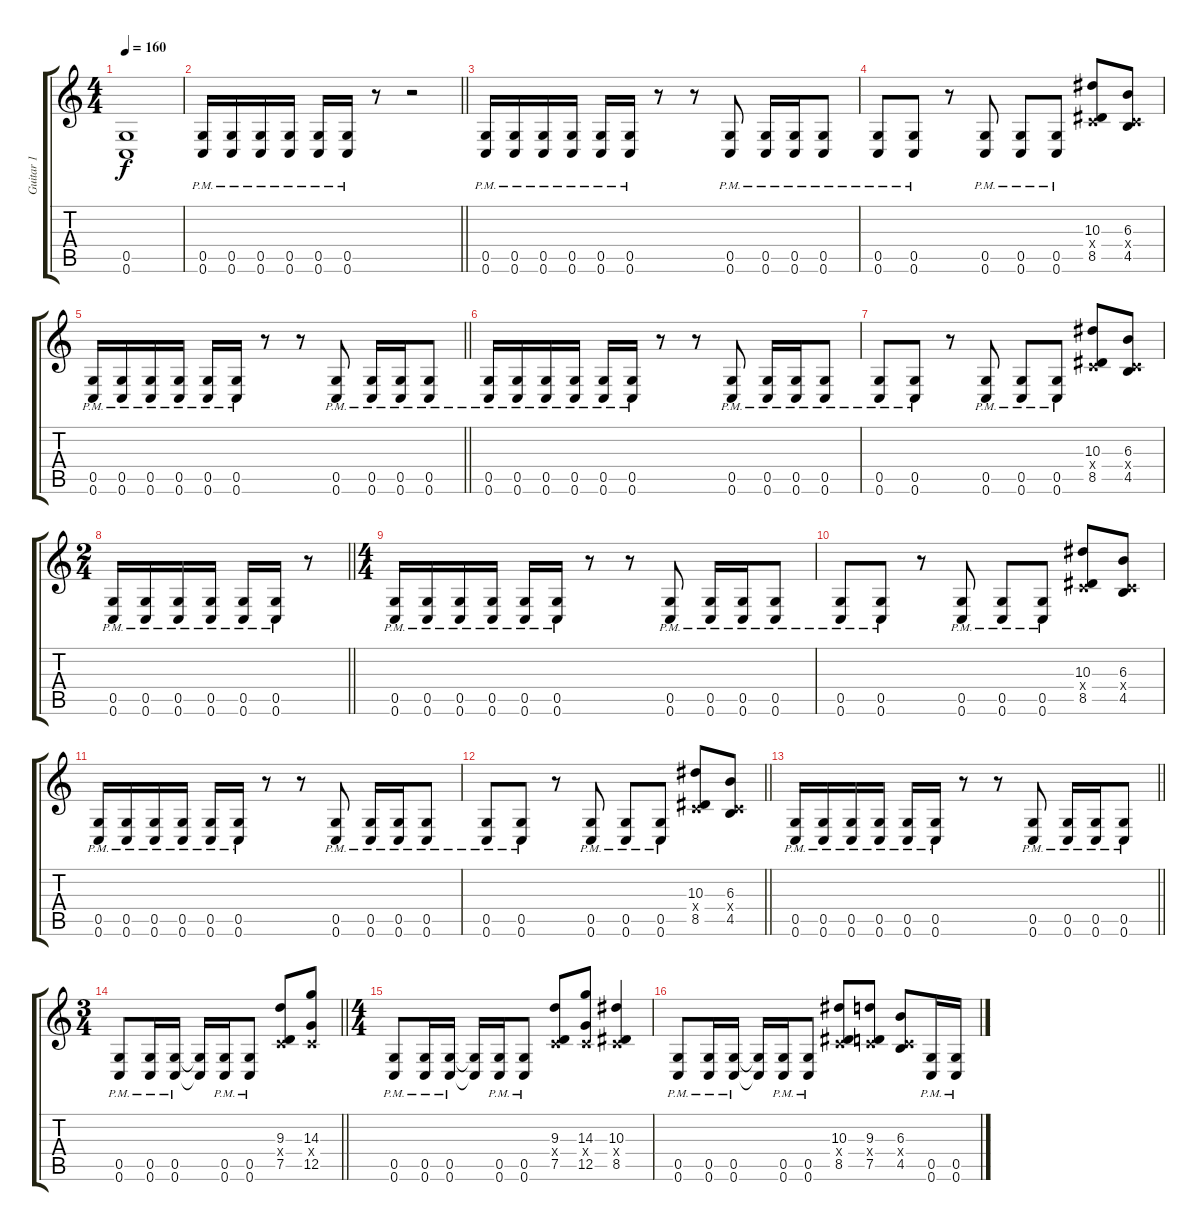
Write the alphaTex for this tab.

\track ("Guitar 1" "Guitar 1") {instrument distortionguitar}
\staff {score tabs}
\tuning (D4 A3 F3 C3 G2 C2) {hide}
\ts (4 4)
\tempo 160
\clef g2
\ks c
(0.5 0.6).1{dy f} |
\barLineRight lightlight
(0.5{pm} 0.6{pm}).16 (0.5{pm} 0.6{pm}).16 (0.5{pm} 0.6{pm}).16 (0.5{pm} 0.6{pm}).16 (0.5{pm} 0.6{pm}).16 (0.5{pm} 0.6{pm}).16 r.8 r.2 |
(0.5{pm} 0.6{pm}).16 (0.5{pm} 0.6{pm}).16 (0.5{pm} 0.6{pm}).16 (0.5{pm} 0.6{pm}).16 (0.5{pm} 0.6{pm}).16 (0.5{pm} 0.6{pm}).16 r.8 r.8 (0.5{pm} 0.6{pm}).8 (0.5{pm} 0.6{pm}).16 (0.5{pm} 0.6{pm}).16 (0.5{pm} 0.6{pm}).8 |
(0.5{pm} 0.6{pm}).8 (0.5{pm} 0.6{pm}).8 r.8 (0.5{pm} 0.6{pm}).8 (0.5{pm} 0.6{pm}).8 (0.5{pm} 0.6{pm}).8 (10.3 0.4{x} 8.5).8 (6.3 0.4{x} 4.5).8 |
\barLineRight lightlight
(0.5{pm} 0.6{pm}).16 (0.5{pm} 0.6{pm}).16 (0.5{pm} 0.6{pm}).16 (0.5{pm} 0.6{pm}).16 (0.5{pm} 0.6{pm}).16 (0.5{pm} 0.6{pm}).16 r.8 r.8 (0.5{pm} 0.6{pm}).8 (0.5{pm} 0.6{pm}).16 (0.5{pm} 0.6{pm}).16 (0.5{pm} 0.6{pm}).8 |
(0.5{pm} 0.6{pm}).16 (0.5{pm} 0.6{pm}).16 (0.5{pm} 0.6{pm}).16 (0.5{pm} 0.6{pm}).16 (0.5{pm} 0.6{pm}).16 (0.5{pm} 0.6{pm}).16 r.8 r.8 (0.5{pm} 0.6{pm}).8 (0.5{pm} 0.6{pm}).16 (0.5{pm} 0.6{pm}).16 (0.5{pm} 0.6{pm}).8 |
(0.5{pm} 0.6{pm}).8 (0.5{pm} 0.6{pm}).8 r.8 (0.5{pm} 0.6{pm}).8 (0.5{pm} 0.6{pm}).8 (0.5{pm} 0.6{pm}).8 (10.3 0.4{x} 8.5).8 (6.3 0.4{x} 4.5).8 |
\ts (2 4)
\barLineRight lightlight
(0.5{pm} 0.6{pm}).16 (0.5{pm} 0.6{pm}).16 (0.5{pm} 0.6{pm}).16 (0.5{pm} 0.6{pm}).16 (0.5{pm} 0.6{pm}).16 (0.5{pm} 0.6{pm}).16 r.8 |
\ts (4 4)
(0.5{pm} 0.6{pm}).16 (0.5{pm} 0.6{pm}).16 (0.5{pm} 0.6{pm}).16 (0.5{pm} 0.6{pm}).16 (0.5{pm} 0.6{pm}).16 (0.5{pm} 0.6{pm}).16 r.8 r.8 (0.5{pm} 0.6{pm}).8 (0.5{pm} 0.6{pm}).16 (0.5{pm} 0.6{pm}).16 (0.5{pm} 0.6{pm}).8 |
(0.5{pm} 0.6{pm}).8 (0.5{pm} 0.6{pm}).8 r.8 (0.5{pm} 0.6{pm}).8 (0.5{pm} 0.6{pm}).8 (0.5{pm} 0.6{pm}).8 (10.3 0.4{x} 8.5).8 (6.3 0.4{x} 4.5).8 |
(0.5{pm} 0.6{pm}).16 (0.5{pm} 0.6{pm}).16 (0.5{pm} 0.6{pm}).16 (0.5{pm} 0.6{pm}).16 (0.5{pm} 0.6{pm}).16 (0.5{pm} 0.6{pm}).16 r.8 r.8 (0.5{pm} 0.6{pm}).8 (0.5{pm} 0.6{pm}).16 (0.5{pm} 0.6{pm}).16 (0.5{pm} 0.6{pm}).8 |
\barLineRight lightlight
(0.5{pm} 0.6{pm}).8 (0.5{pm} 0.6{pm}).8 r.8 (0.5{pm} 0.6{pm}).8 (0.5{pm} 0.6{pm}).8 (0.5{pm} 0.6{pm}).8 (10.3 0.4{x} 8.5).8 (6.3 0.4{x} 4.5).8 |
\barLineRight lightlight
(0.5{pm} 0.6{pm}).16 (0.5{pm} 0.6{pm}).16 (0.5{pm} 0.6{pm}).16 (0.5{pm} 0.6{pm}).16 (0.5{pm} 0.6{pm}).16 (0.5{pm} 0.6{pm}).16 r.8 r.8 (0.5{pm} 0.6{pm}).8 (0.5{pm} 0.6{pm}).16 (0.5{pm} 0.6{pm}).16 (0.5{pm} 0.6{pm}).8 |
\ts (3 4)
\barLineRight lightlight
(0.5{pm} 0.6{pm}).8 (0.5{pm} 0.6{pm}).16 (0.5{pm} 0.6{pm}).16 (0.5{t} 0.6{t}).16 (0.5{pm} 0.6{pm}).16 (0.5{pm} 0.6{pm}).8 (9.3 0.4{x} 7.5).8 (14.3 0.4{x} 12.5).8 |
\ts (4 4)
(0.5{pm} 0.6{pm}).8 (0.5{pm} 0.6{pm}).16 (0.5{pm} 0.6{pm}).16 (0.5{t} 0.6{t}).16 (0.5{pm} 0.6{pm}).16 (0.5{pm} 0.6{pm}).8 (9.3 0.4{x} 7.5).8 (14.3 0.4{x} 12.5).8 (10.3 0.4{x} 8.5).4 |
(0.5{pm} 0.6{pm}).8 (0.5{pm} 0.6{pm}).16 (0.5{pm} 0.6{pm}).16 (0.5{t} 0.6{t}).16 (0.5{pm} 0.6{pm}).16 (0.5{pm} 0.6{pm}).8 (10.3 0.4{x} 8.5).8 (9.3 0.4{x} 7.5).8 (6.3 0.4{x} 4.5).8 (0.5{pm} 0.6{pm}).16 (0.5{pm} 0.6{pm}).16
